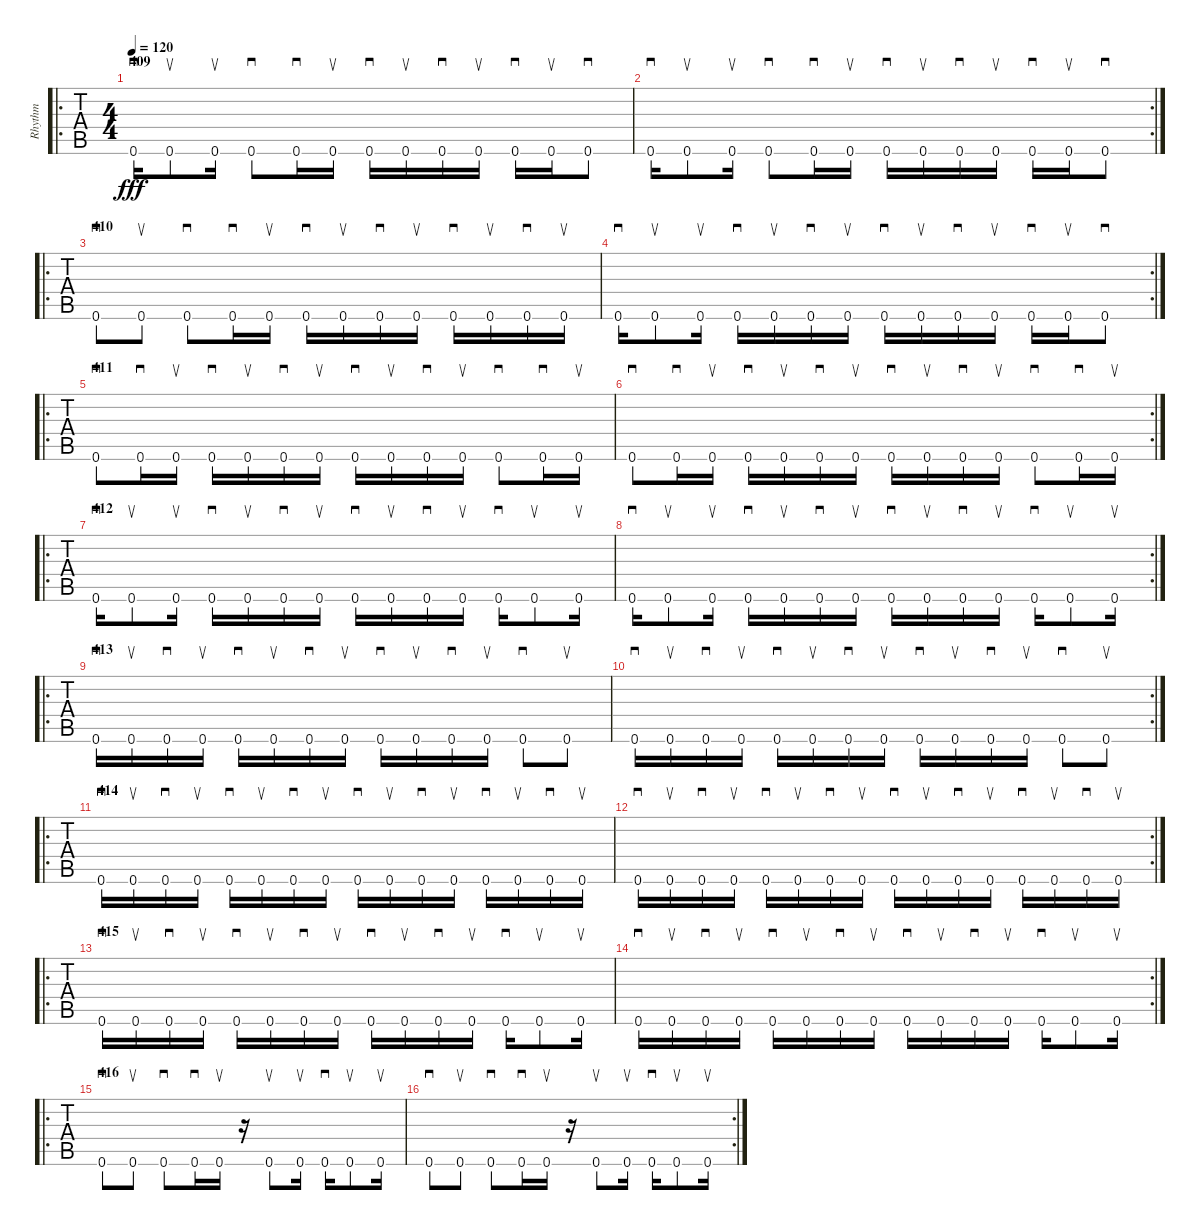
\track ("Rhythm" "Rhythm") {instrument acousticguitarsteel}
\staff {tabs}
\tuning (E4 B3 G3 D3 A2 E2) {hide}
\ro
\ts (4 4)
\section ("" "409")
\tempo 120
\clef g2
\ks c
0.6.16{sd dy fff} 0.6.8{su} 0.6.16{su} 0.6.8{sd} 0.6.16{sd} 0.6.16{su} 0.6.16{sd} 0.6.16{su} 0.6.16{sd} 0.6.16{su} 0.6.16{sd} 0.6.16{su} 0.6.8{sd} |
\rc 2
0.6.16{sd} 0.6.8{su} 0.6.16{su} 0.6.8{sd} 0.6.16{sd} 0.6.16{su} 0.6.16{sd} 0.6.16{su} 0.6.16{sd} 0.6.16{su} 0.6.16{sd} 0.6.16{su} 0.6.8{sd} |
\ro
\section ("" "410")
0.6.8{sd} 0.6.8{su} 0.6.8{sd} 0.6.16{sd} 0.6.16{su} 0.6.16{sd} 0.6.16{su} 0.6.16{sd} 0.6.16{su} 0.6.16{sd} 0.6.16{su} 0.6.16{sd} 0.6.16{su} |
\rc 2
0.6.16{sd} 0.6.8{su} 0.6.16{su} 0.6.16{sd} 0.6.16{su} 0.6.16{sd} 0.6.16{su} 0.6.16{sd} 0.6.16{su} 0.6.16{sd} 0.6.16{su} 0.6.16{sd} 0.6.16{su} 0.6.8{sd} |
\ro
\section ("" "411")
0.6.8{sd} 0.6.16{sd} 0.6.16{su} 0.6.16{sd} 0.6.16{su} 0.6.16{sd} 0.6.16{su} 0.6.16{sd} 0.6.16{su} 0.6.16{sd} 0.6.16{su} 0.6.8{sd} 0.6.16{sd} 0.6.16{su} |
\rc 2
0.6.8{sd} 0.6.16{sd} 0.6.16{su} 0.6.16{sd} 0.6.16{su} 0.6.16{sd} 0.6.16{su} 0.6.16{sd} 0.6.16{su} 0.6.16{sd} 0.6.16{su} 0.6.8{sd} 0.6.16{sd} 0.6.16{su} |
\ro
\section ("" "412")
0.6.16{sd} 0.6.8{su} 0.6.16{su} 0.6.16{sd} 0.6.16{su} 0.6.16{sd} 0.6.16{su} 0.6.16{sd} 0.6.16{su} 0.6.16{sd} 0.6.16{su} 0.6.16{sd} 0.6.8{su} 0.6.16{su} |
\rc 2
0.6.16{sd} 0.6.8{su} 0.6.16{su} 0.6.16{sd} 0.6.16{su} 0.6.16{sd} 0.6.16{su} 0.6.16{sd} 0.6.16{su} 0.6.16{sd} 0.6.16{su} 0.6.16{sd} 0.6.8{su} 0.6.16{su} |
\ro
\section ("" "413")
0.6.16{sd} 0.6.16{su} 0.6.16{sd} 0.6.16{su} 0.6.16{sd} 0.6.16{su} 0.6.16{sd} 0.6.16{su} 0.6.16{sd} 0.6.16{su} 0.6.16{sd} 0.6.16{su} 0.6.8{sd} 0.6.8{su} |
\rc 2
0.6.16{sd} 0.6.16{su} 0.6.16{sd} 0.6.16{su} 0.6.16{sd} 0.6.16{su} 0.6.16{sd} 0.6.16{su} 0.6.16{sd} 0.6.16{su} 0.6.16{sd} 0.6.16{su} 0.6.8{sd} 0.6.8{su} |
\ro
\section ("" "414")
0.6.16{sd} 0.6.16{su} 0.6.16{sd} 0.6.16{su} 0.6.16{sd} 0.6.16{su} 0.6.16{sd} 0.6.16{su} 0.6.16{sd} 0.6.16{su} 0.6.16{sd} 0.6.16{su} 0.6.16{sd} 0.6.16{su} 0.6.16{sd} 0.6.16{su} |
\rc 2
0.6.16{sd} 0.6.16{su} 0.6.16{sd} 0.6.16{su} 0.6.16{sd} 0.6.16{su} 0.6.16{sd} 0.6.16{su} 0.6.16{sd} 0.6.16{su} 0.6.16{sd} 0.6.16{su} 0.6.16{sd} 0.6.16{su} 0.6.16{sd} 0.6.16{su} |
\ro
\section ("" "415")
0.6.16{sd} 0.6.16{su} 0.6.16{sd} 0.6.16{su} 0.6.16{sd} 0.6.16{su} 0.6.16{sd} 0.6.16{su} 0.6.16{sd} 0.6.16{su} 0.6.16{sd} 0.6.16{su} 0.6.16{sd} 0.6.8{su} 0.6.16{su} |
\rc 2
0.6.16{sd} 0.6.16{su} 0.6.16{sd} 0.6.16{su} 0.6.16{sd} 0.6.16{su} 0.6.16{sd} 0.6.16{su} 0.6.16{sd} 0.6.16{su} 0.6.16{sd} 0.6.16{su} 0.6.16{sd} 0.6.8{su} 0.6.16{su} |
\ro
\section ("" "416")
0.6.8{sd} 0.6.8{su} 0.6.8{sd} 0.6.16{sd} 0.6.16{su} r.16 0.6.8{su} 0.6.16{su} 0.6.16{sd} 0.6.8{su} 0.6.16{su} |
\rc 2
0.6.8{sd} 0.6.8{su} 0.6.8{sd} 0.6.16{sd} 0.6.16{su} r.16 0.6.8{su} 0.6.16{su} 0.6.16{sd} 0.6.8{su} 0.6.16{su}
